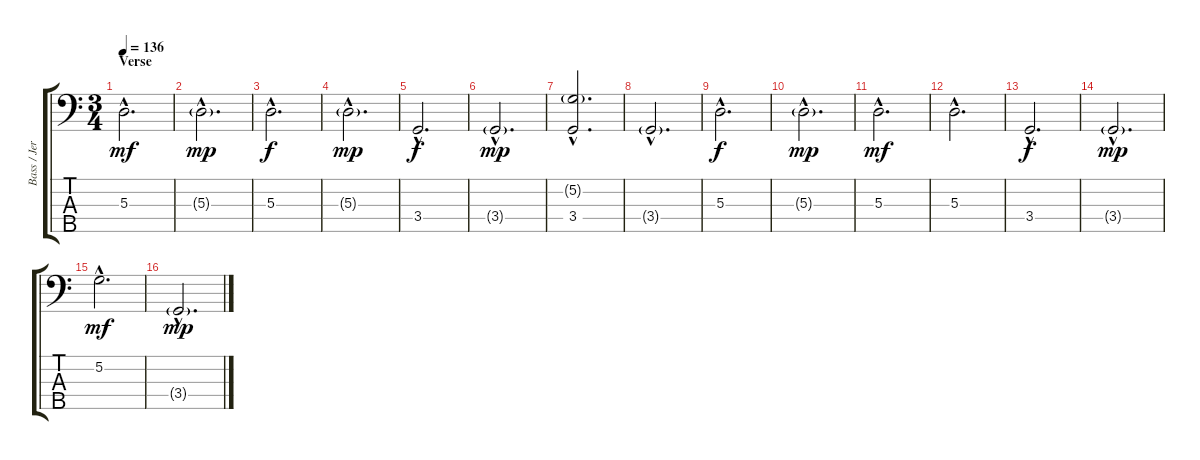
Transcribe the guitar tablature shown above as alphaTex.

\track ("Bass / Jeroen Van Veen" "Bass / Jer") {instrument fretlessbass}
\staff {score tabs}
\tuning (G2 D2 A1 E1 B0) {hide}
\ts (3 4)
\section ("" "Verse")
\tempo 136
\clef f4
\ks c
5.3{hac}.2{d dy mf} |
5.3{g hac}.2{d dy mp} |
5.3{hac}.2{d dy f} |
5.3{g hac}.2{d dy mp} |
3.4{hac}.2{d dy f} |
3.4{g hac}.2{d dy mp} |
(5.2{g hac} 3.4{hac}).2{d} |
3.4{g hac}.2{d} |
5.3{hac}.2{d dy f} |
5.3{g hac}.2{d dy mp} |
5.3{hac}.2{d dy mf} |
5.3{hac}.2{d} |
3.4{hac}.2{d dy f} |
3.4{g hac}.2{d dy mp} |
5.2{hac}.2{d dy mf} |
3.4{g hac}.2{d dy mp}
